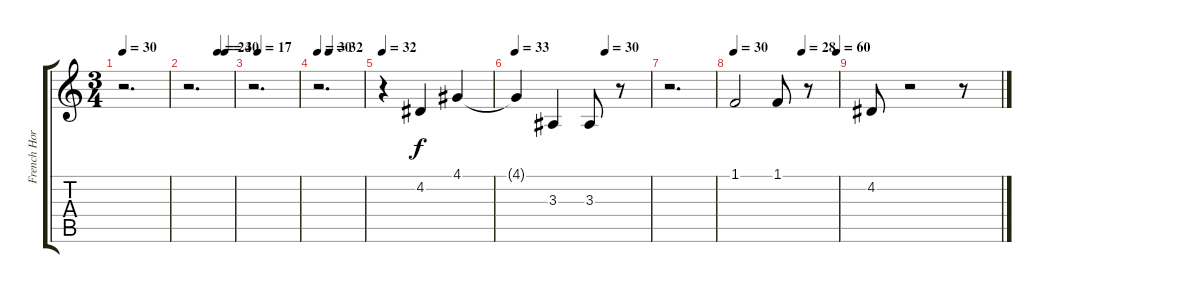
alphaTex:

\track ("French Horn" "French Hor") {instrument frenchhorn}
\staff {score tabs}
\tuning (E4 B3 G3 D3 A2 E2) {hide}
\ts (3 4)
\tempo 30
\clef g2
\ks c
r.2{d dy f} |
\tempo (24 0.6527777777777778)
\tempo (30 0.8194444444444444)
r.2{d} |
\tempo (17 0.1111111111111111)
r.2{d} |
\tempo 30
\tempo (32 0.25)
r.2{d} |
\tempo 32
r.4 4.2.4 4.1.4 |
\tempo 33
\tempo (30 0.6666666666666666)
4.1{t}.4 3.3.4 3.3.8 r.8 |
r.2{d} |
\tempo 30
\tempo (28 0.6527777777777778)
\tempo (60 0.9861111111111112)
1.1.2 1.1.8 r.8 |
4.2.8 r.2 r.8
